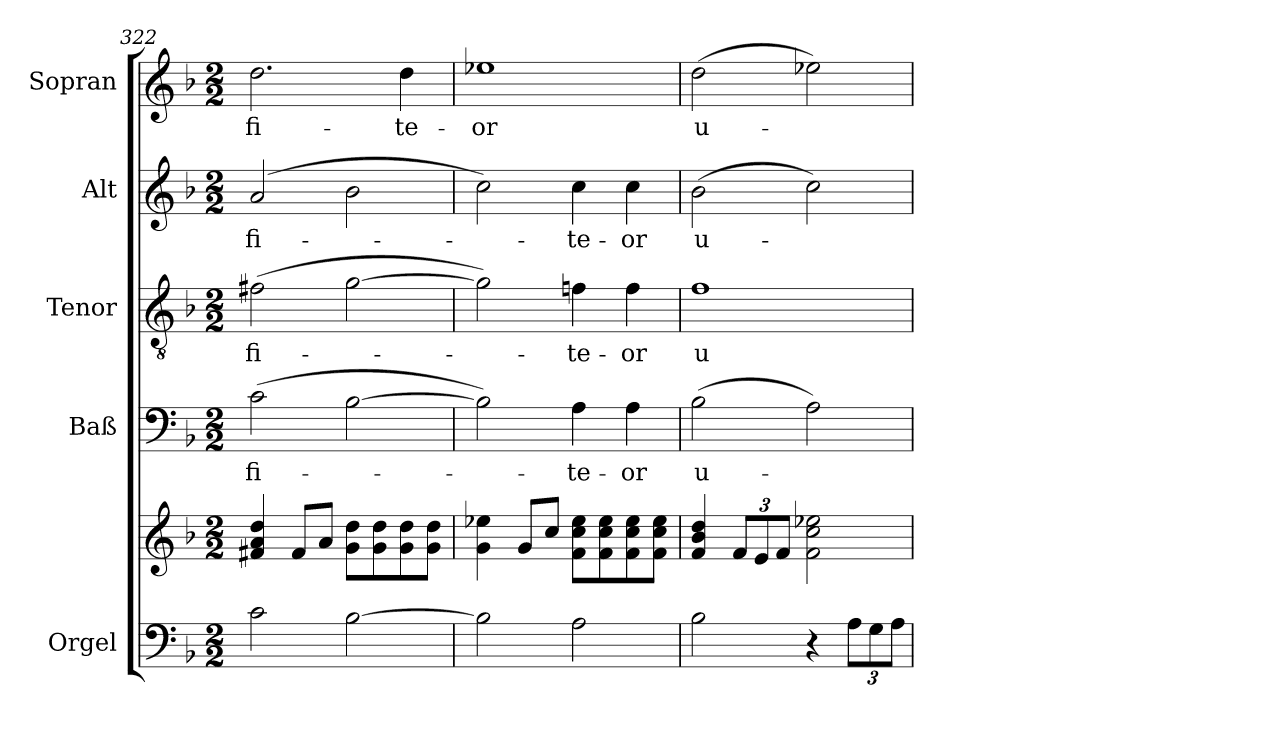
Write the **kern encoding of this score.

**kern	**kern	**kern	**text	**kern	**text	**kern	**text	**kern	**text
*part5	*part5	*part4	*part4	*part3	*part3	*part2	*part2	*part1	*part1
*staff6	*staff5	*staff4	*staff4	*staff3	*staff3	*staff2	*staff2	*staff1	*staff1
*I"Orgel	*	*I"Baß	*	*I"Tenor	*	*I"Alt	*	*I"Sopran	*
*I'Org.	*	*	*	*	*	*	*	*	*
*clefF4	*clefG2	*clefF4	*	*clefGv2	*	*clefG2	*	*clefG2	*
*k[b-]	*k[b-]	*k[b-]	*	*k[b-]	*	*k[b-]	*	*k[b-]	*
*F:	*F:	*F:	*	*F:	*	*F:	*	*F:	*
*M2/2	*M2/2	*M2/2	*	*M2/2	*	*M2/2	*	*M2/2	*
=322	=322	=322	=322	=322	=322	=322	=322	=322	=322
!	!	!	!LO:LY:b	!	!LO:LY:b	!	!LO:LY:b	!	!LO:LY:b
2c\	4f#X/ 4a/ 4dd/	(>2c\	-fi-	(>2f#X\	-fi-	(2a/	-fi-	2.dd\	-fi-
.	8f#/L	.	.	.	.	.	.	.	.
.	8a/J	.	.	.	.	.	.	.	.
[2B-\	8g\ 8dd\L	[2B-\	.	[2g\	.	2b-\	.	.	.
.	8g\ 8dd\	.	.	.	.	.	.	.	.
!	!	!	!	!	!	!	!	!	!LO:LY:b
.	8g\ 8dd\	.	.	.	.	.	.	4dd\	-te-
.	8g\ 8dd\J	.	.	.	.	.	.	.	.
=323	=323	=323	=323	=323	=323	=323	=323	=323	=323
!	!	!	!	!	!	!	!	!	!LO:LY:b
2B-\]	4g\ 4ee-X\	2B-\])	.	2g\])	.	2cc\)	.	1ee-X	-or
.	8g/L	.	.	.	.	.	.	.	.
.	8cc/J	.	.	.	.	.	.	.	.
!	!	!	!LO:LY:b	!	!LO:LY:b	!	!LO:LY:b	!	!
2A\	8f\ 8cc\ 8ee-\L	4A\	-te-	4fn\	-te-	4cc\	-te-	.	.
.	8f\ 8cc\ 8ee-\	.	.	.	.	.	.	.	.
!	!	!	!LO:LY:b	!	!LO:LY:b	!	!LO:LY:b	!	!
.	8f\ 8cc\ 8ee-\	4A\	-or	4f\	-or	4cc\	-or	.	.
.	8f\ 8cc\ 8ee-\J	.	.	.	.	.	.	.	.
=324	=324	=324	=324	=324	=324	=324	=324	=324	=324
!	!	!	!LO:LY:b	!	!LO:LY:b	!	!LO:LY:b	!	!LO:LY:b
2B-\	4f/ 4b-/ 4dd/	(>2B-\	u-	1f	u-	(>2b-\	u-	(>2dd\	u-
*	*Xbrackettup	*	*	*	*	*	*	*	*
.	12f/L	.	.	.	.	.	.	.	.
.	12e/	.	.	.	.	.	.	.	.
.	12f/J	.	.	.	.	.	.	.	.
4r	2f\ 2cc\ 2ee-X\	2A\)	.	.	.	2cc\)	.	2ee-X\)	.
12A\L	.	.	.	.	.	.	.	.	.
12G\	.	.	.	.	.	.	.	.	.
12A\J	.	.	.	.	.	.	.	.	.
=	=	=	=	=	=	=	=	=	=
*-	*-	*-	*-	*-	*-	*-	*-	*-	*-
